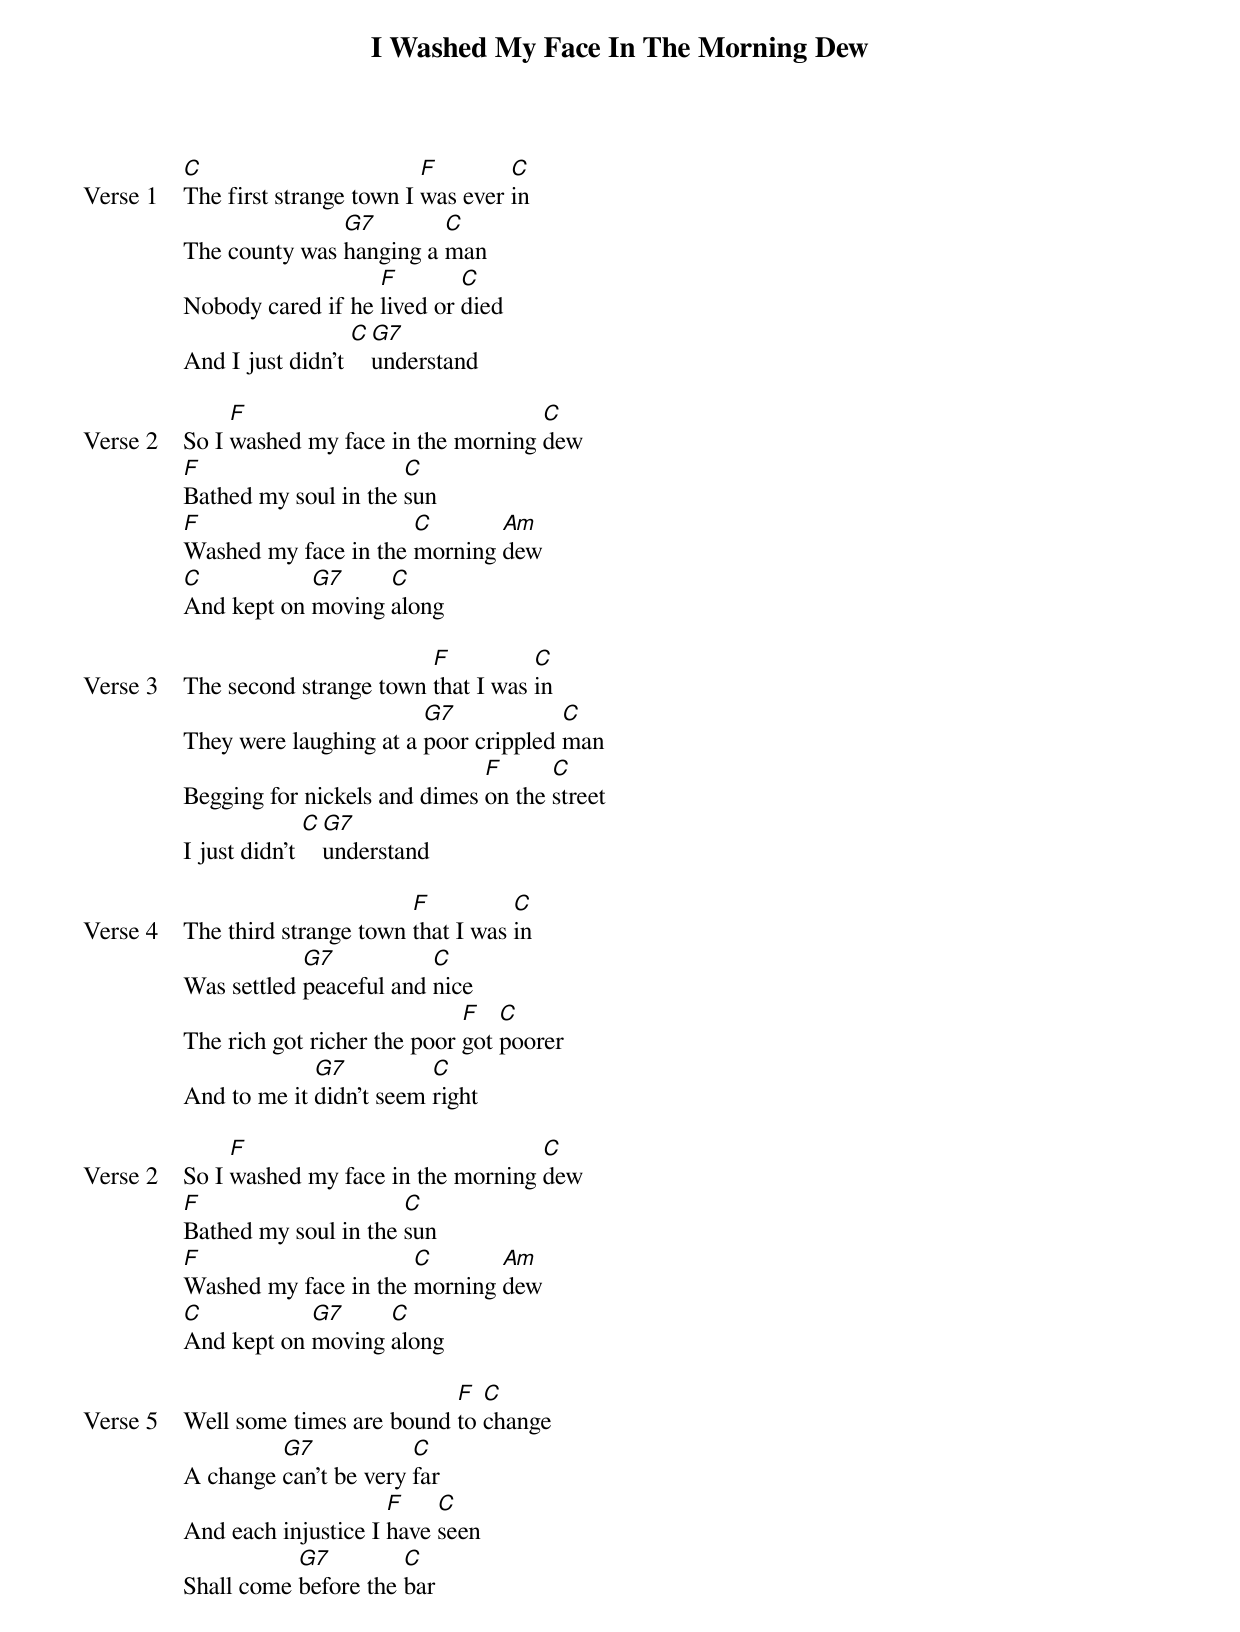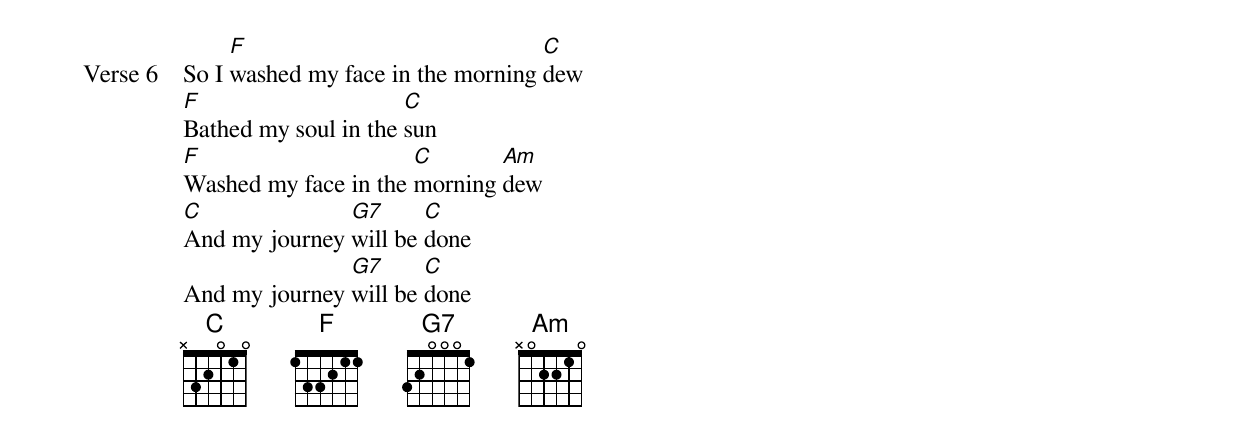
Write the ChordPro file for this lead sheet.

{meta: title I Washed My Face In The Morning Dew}
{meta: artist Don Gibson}
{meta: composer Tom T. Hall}
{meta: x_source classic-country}
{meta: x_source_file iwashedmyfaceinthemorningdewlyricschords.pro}
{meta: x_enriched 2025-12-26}

{start_of_verse: Verse 1}
[C]The first strange town I [F]was ever [C]in
The county was [G7]hanging a [C]man
Nobody cared if he [F]lived or [C]died
And I just didn't [C][G7]understand
{end_of_verse}

{start_of_verse: Verse 2}
So I [F]washed my face in the morning [C]dew
[F]Bathed my soul in the [C]sun
[F]Washed my face in the [C]morning [Am]dew
[C]And kept on [G7]moving [C]along
{end_of_verse}

{start_of_verse: Verse 3}
The second strange town [F]that I was [C]in
They were laughing at a [G7]poor crippled [C]man
Begging for nickels and dimes [F]on the [C]street
I just didn't [C][G7]understand
{end_of_verse}

{start_of_verse: Verse 4}
The third strange town [F]that I was [C]in
Was settled [G7]peaceful and [C]nice
The rich got richer the poor [F]got [C]poorer
And to me it [G7]didn't seem [C]right
{end_of_verse}

{start_of_verse: Verse 2}
So I [F]washed my face in the morning [C]dew
[F]Bathed my soul in the [C]sun
[F]Washed my face in the [C]morning [Am]dew
[C]And kept on [G7]moving [C]along
{end_of_verse}

{start_of_verse: Verse 5}
Well some times are bound [F]to [C]change
A change [G7]can't be very [C]far
And each injustice I [F]have [C]seen
Shall come [G7]before the [C]bar
{end_of_verse}

{start_of_verse: Verse 6}
So I [F]washed my face in the morning [C]dew
[F]Bathed my soul in the [C]sun
[F]Washed my face in the [C]morning [Am]dew
[C]And my journey [G7]will be [C]done
And my journey [G7]will be [C]done
{end_of_verse}
